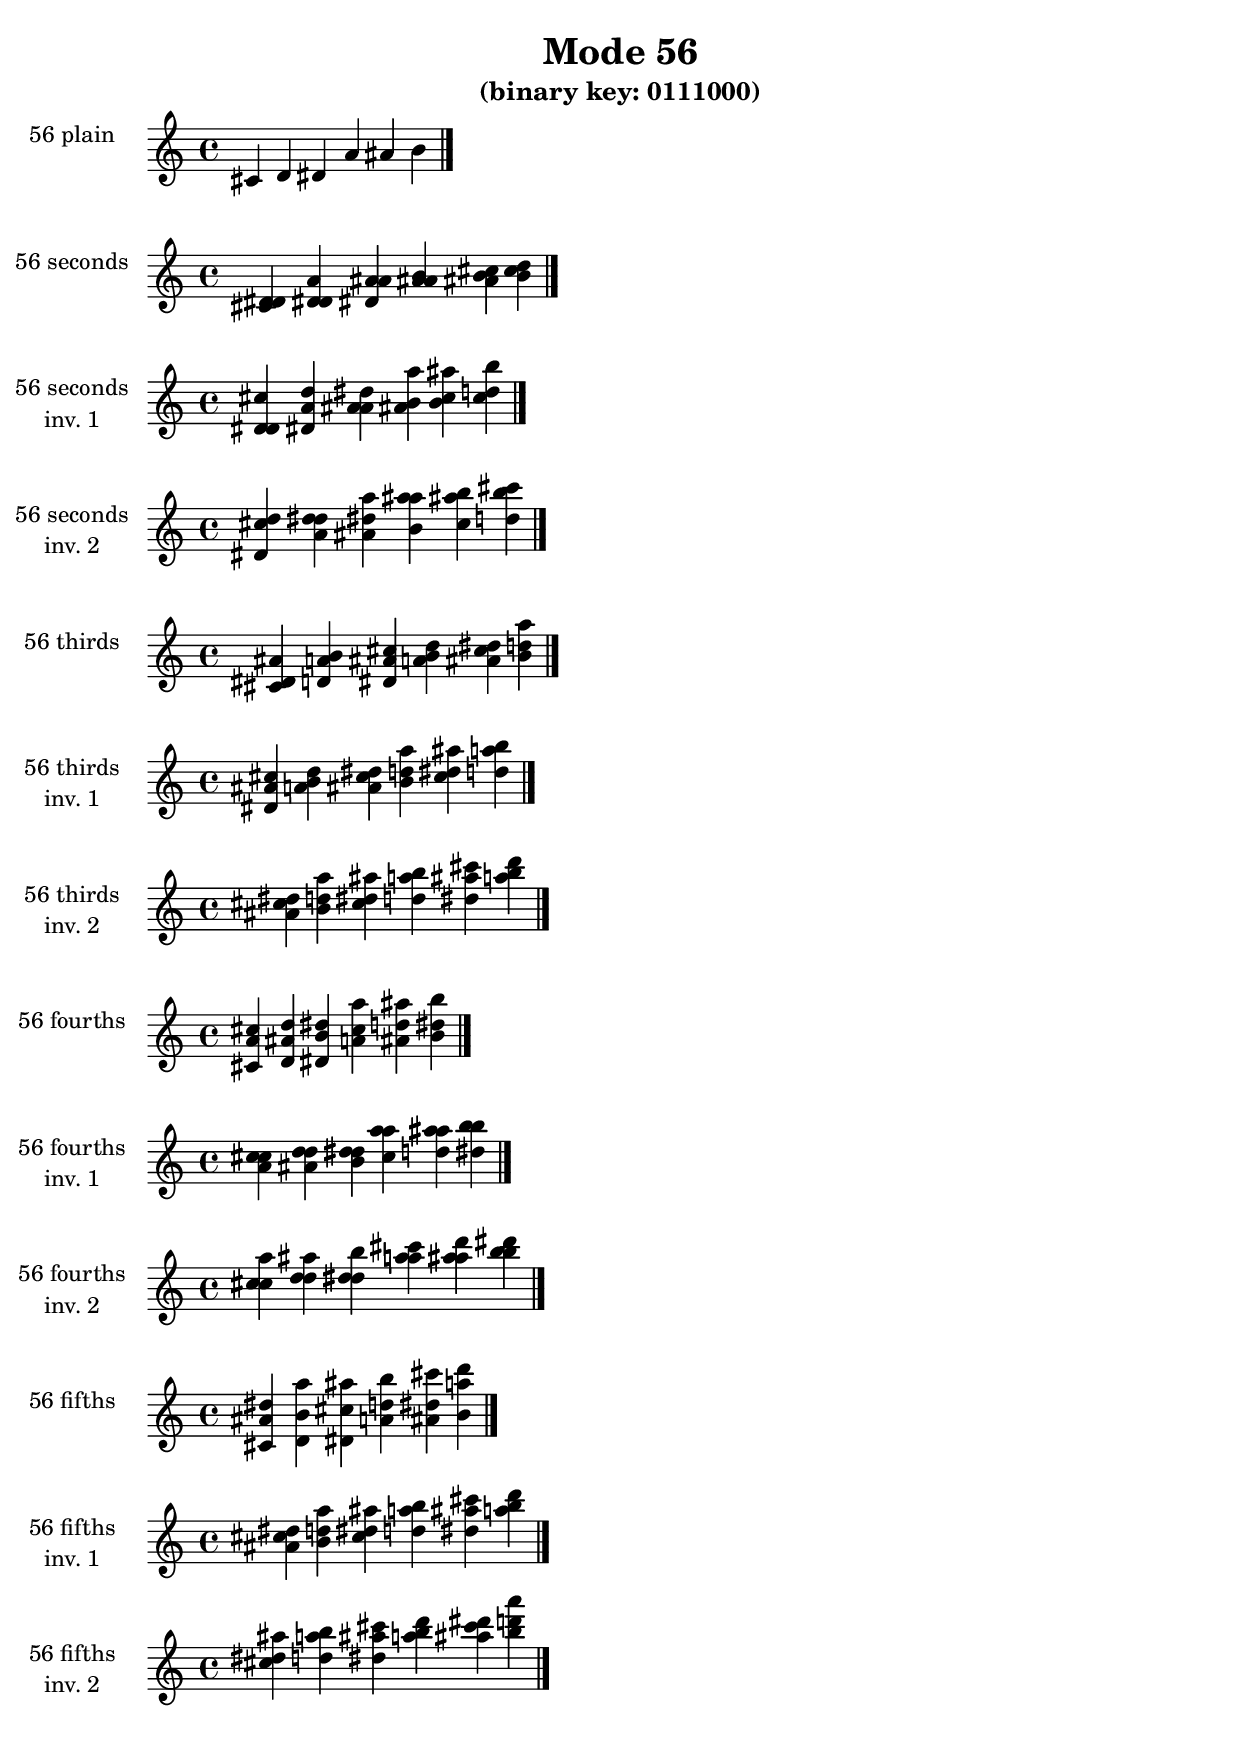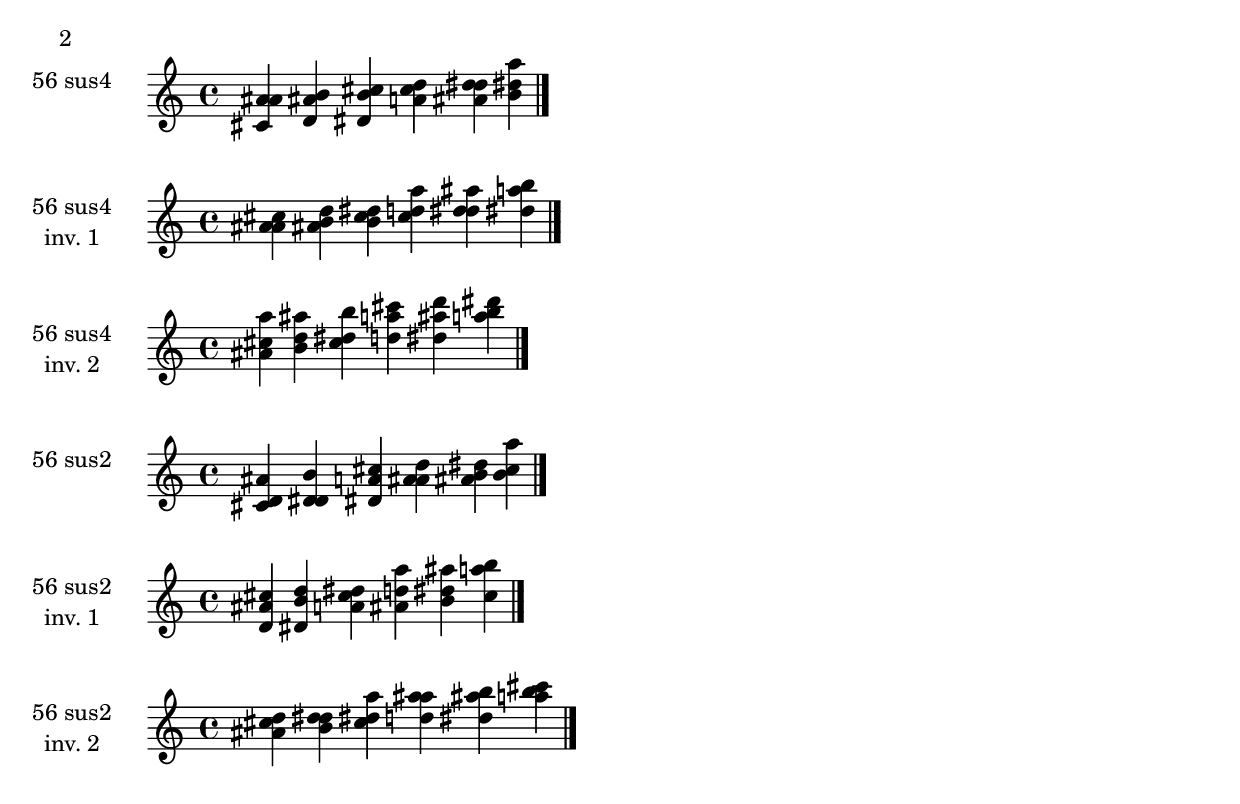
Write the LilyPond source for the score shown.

\version "2.19.0"

\header {
  title = "Mode 56"
  subtitle = "(binary key: 0111000)"
 %% Remove default LilyPond tagline
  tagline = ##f
}

\paper {
  #(set-paper-size "a4")
}

global = {
  \key c \major
  \time 4/4
  \tempo 4=100
}

\book {
  \score {
    \new Staff \with {
      instrumentName =  \markup { \column {
         \hcenter-in #14 \line { 56 plain }
         \hcenter-in #14 \line {  } } }
      midiInstrument = "oboe"
    } { \accidentalStyle "default"
        \cadenzaOn cis' d' dis' a' ais' b'  \cadenzaOff \bar "|." }
    \layout { }
  }
  \score {
    \new Staff \with {
      instrumentName =  \markup { \column {
         \hcenter-in #14 \line { 56 seconds }
         \hcenter-in #14 \line {  } } }
      midiInstrument = "oboe"
    } { \accidentalStyle "default"
        \cadenzaOn <cis' d' dis'> <d' dis' a'> <dis' a' ais'> <a' ais' b'> <ais' b' cis''> <b' cis'' d''>  \cadenzaOff \bar "|." }
    \layout { }
  }
  \score {
    \new Staff \with {
      instrumentName =  \markup { \column {
         \hcenter-in #14 \line { 56 seconds }
         \hcenter-in #14 \line { inv. 1 } } }
      midiInstrument = "oboe"
    } { \accidentalStyle "default"
        \cadenzaOn <d' dis' cis''> <dis' a' d''> <a' ais' dis''> <ais' b' a''> <b' cis'' ais''> <cis'' d'' b''>  \cadenzaOff \bar "|." }
    \layout { }
  }
  \score {
    \new Staff \with {
      instrumentName =  \markup { \column {
         \hcenter-in #14 \line { 56 seconds }
         \hcenter-in #14 \line { inv. 2 } } }
      midiInstrument = "oboe"
    } { \accidentalStyle "default"
        \cadenzaOn <dis' cis'' d''> <a' d'' dis''> <ais' dis'' a''> <b' a'' ais''> <cis'' ais'' b''> <d'' b'' cis'''>  \cadenzaOff \bar "|." }
    \layout { }
  }
  \score {
    \new Staff \with {
      instrumentName =  \markup { \column {
         \hcenter-in #14 \line { 56 thirds }
         \hcenter-in #14 \line {  } } }
      midiInstrument = "oboe"
    } { \accidentalStyle "default"
        \cadenzaOn <cis' dis' ais'> <d' a' b'> <dis' ais' cis''> <a' b' d''> <ais' cis'' dis''> <b' d'' a''>  \cadenzaOff \bar "|." }
    \layout { }
  }
  \score {
    \new Staff \with {
      instrumentName =  \markup { \column {
         \hcenter-in #14 \line { 56 thirds }
         \hcenter-in #14 \line { inv. 1 } } }
      midiInstrument = "oboe"
    } { \accidentalStyle "default"
        \cadenzaOn <dis' ais' cis''> <a' b' d''> <ais' cis'' dis''> <b' d'' a''> <cis'' dis'' ais''> <d'' a'' b''>  \cadenzaOff \bar "|." }
    \layout { }
  }
  \score {
    \new Staff \with {
      instrumentName =  \markup { \column {
         \hcenter-in #14 \line { 56 thirds }
         \hcenter-in #14 \line { inv. 2 } } }
      midiInstrument = "oboe"
    } { \accidentalStyle "default"
        \cadenzaOn <ais' cis'' dis''> <b' d'' a''> <cis'' dis'' ais''> <d'' a'' b''> <dis'' ais'' cis'''> <a'' b'' d'''>  \cadenzaOff \bar "|." }
    \layout { }
  }
  \score {
    \new Staff \with {
      instrumentName =  \markup { \column {
         \hcenter-in #14 \line { 56 fourths }
         \hcenter-in #14 \line {  } } }
      midiInstrument = "oboe"
    } { \accidentalStyle "default"
        \cadenzaOn <cis' a' cis''> <d' ais' d''> <dis' b' dis''> <a' cis'' a''> <ais' d'' ais''> <b' dis'' b''>  \cadenzaOff \bar "|." }
    \layout { }
  }
  \score {
    \new Staff \with {
      instrumentName =  \markup { \column {
         \hcenter-in #14 \line { 56 fourths }
         \hcenter-in #14 \line { inv. 1 } } }
      midiInstrument = "oboe"
    } { \accidentalStyle "default"
        \cadenzaOn <a' cis'' cis''> <ais' d'' d''> <b' dis'' dis''> <cis'' a'' a''> <d'' ais'' ais''> <dis'' b'' b''>  \cadenzaOff \bar "|." }
    \layout { }
  }
  \score {
    \new Staff \with {
      instrumentName =  \markup { \column {
         \hcenter-in #14 \line { 56 fourths }
         \hcenter-in #14 \line { inv. 2 } } }
      midiInstrument = "oboe"
    } { \accidentalStyle "default"
        \cadenzaOn <cis'' cis'' a''> <d'' d'' ais''> <dis'' dis'' b''> <a'' a'' cis'''> <ais'' ais'' d'''> <b'' b'' dis'''>  \cadenzaOff \bar "|." }
    \layout { }
  }
  \score {
    \new Staff \with {
      instrumentName =  \markup { \column {
         \hcenter-in #14 \line { 56 fifths }
         \hcenter-in #14 \line {  } } }
      midiInstrument = "oboe"
    } { \accidentalStyle "default"
        \cadenzaOn <cis' ais' dis''> <d' b' a''> <dis' cis'' ais''> <a' d'' b''> <ais' dis'' cis'''> <b' a'' d'''>  \cadenzaOff \bar "|." }
    \layout { }
  }
  \score {
    \new Staff \with {
      instrumentName =  \markup { \column {
         \hcenter-in #14 \line { 56 fifths }
         \hcenter-in #14 \line { inv. 1 } } }
      midiInstrument = "oboe"
    } { \accidentalStyle "default"
        \cadenzaOn <ais' dis'' cis''> <b' a'' d''> <cis'' ais'' dis''> <d'' b'' a''> <dis'' cis''' ais''> <a'' d''' b''>  \cadenzaOff \bar "|." }
    \layout { }
  }
  \score {
    \new Staff \with {
      instrumentName =  \markup { \column {
         \hcenter-in #14 \line { 56 fifths }
         \hcenter-in #14 \line { inv. 2 } } }
      midiInstrument = "oboe"
    } { \accidentalStyle "default"
        \cadenzaOn <dis'' cis'' ais''> <a'' d'' b''> <ais'' dis'' cis'''> <b'' a'' d'''> <cis''' ais'' dis'''> <d''' b'' a'''>  \cadenzaOff \bar "|." }
    \layout { }
  }
  \score {
    \new Staff \with {
      instrumentName =  \markup { \column {
         \hcenter-in #14 \line { 56 sus4 }
         \hcenter-in #14 \line {  } } }
      midiInstrument = "oboe"
    } { \accidentalStyle "default"
        \cadenzaOn <cis' a' ais'> <d' ais' b'> <dis' b' cis''> <a' cis'' d''> <ais' d'' dis''> <b' dis'' a''>  \cadenzaOff \bar "|." }
    \layout { }
  }
  \score {
    \new Staff \with {
      instrumentName =  \markup { \column {
         \hcenter-in #14 \line { 56 sus4 }
         \hcenter-in #14 \line { inv. 1 } } }
      midiInstrument = "oboe"
    } { \accidentalStyle "default"
        \cadenzaOn <a' ais' cis''> <ais' b' d''> <b' cis'' dis''> <cis'' d'' a''> <d'' dis'' ais''> <dis'' a'' b''>  \cadenzaOff \bar "|." }
    \layout { }
  }
  \score {
    \new Staff \with {
      instrumentName =  \markup { \column {
         \hcenter-in #14 \line { 56 sus4 }
         \hcenter-in #14 \line { inv. 2 } } }
      midiInstrument = "oboe"
    } { \accidentalStyle "default"
        \cadenzaOn <ais' cis'' a''> <b' d'' ais''> <cis'' dis'' b''> <d'' a'' cis'''> <dis'' ais'' d'''> <a'' b'' dis'''>  \cadenzaOff \bar "|." }
    \layout { }
  }
  \score {
    \new Staff \with {
      instrumentName =  \markup { \column {
         \hcenter-in #14 \line { 56 sus2 }
         \hcenter-in #14 \line {  } } }
      midiInstrument = "oboe"
    } { \accidentalStyle "default"
        \cadenzaOn <cis' d' ais'> <d' dis' b'> <dis' a' cis''> <a' ais' d''> <ais' b' dis''> <b' cis'' a''>  \cadenzaOff \bar "|." }
    \layout { }
  }
  \score {
    \new Staff \with {
      instrumentName =  \markup { \column {
         \hcenter-in #14 \line { 56 sus2 }
         \hcenter-in #14 \line { inv. 1 } } }
      midiInstrument = "oboe"
    } { \accidentalStyle "default"
        \cadenzaOn <d' ais' cis''> <dis' b' d''> <a' cis'' dis''> <ais' d'' a''> <b' dis'' ais''> <cis'' a'' b''>  \cadenzaOff \bar "|." }
    \layout { }
  }
  \score {
    \new Staff \with {
      instrumentName =  \markup { \column {
         \hcenter-in #14 \line { 56 sus2 }
         \hcenter-in #14 \line { inv. 2 } } }
      midiInstrument = "oboe"
    } { \accidentalStyle "default"
        \cadenzaOn <ais' cis'' d''> <b' d'' dis''> <cis'' dis'' a''> <d'' a'' ais''> <dis'' ais'' b''> <a'' b'' cis'''>  \cadenzaOff \bar "|." }
    \layout { }
  }
}

\book {
  \bookOutputSuffix "plain_"
  \score {
    \new Staff \with {
      instrumentName =  \markup { \column {
         \hcenter-in #14 \line { 56 plain }
         \hcenter-in #14 \line {  } } }
      midiInstrument = "oboe"
    } { \accidentalStyle "default"
        \cadenzaOn cis' d' dis' a' ais' b'  \cadenzaOff \bar "|." }
    \midi { }
  }
}
\book {
  \bookOutputSuffix "seconds_"
  \score {
    \new Staff \with {
      instrumentName =  \markup { \column {
         \hcenter-in #14 \line { 56 seconds }
         \hcenter-in #14 \line {  } } }
      midiInstrument = "oboe"
    } { \accidentalStyle "default"
        \cadenzaOn <cis' d' dis'> <d' dis' a'> <dis' a' ais'> <a' ais' b'> <ais' b' cis''> <b' cis'' d''>  \cadenzaOff \bar "|." }
    \midi { }
  }
}
\book {
  \bookOutputSuffix "seconds_inv. 1"
  \score {
    \new Staff \with {
      instrumentName =  \markup { \column {
         \hcenter-in #14 \line { 56 seconds }
         \hcenter-in #14 \line { inv. 1 } } }
      midiInstrument = "oboe"
    } { \accidentalStyle "default"
        \cadenzaOn <d' dis' cis''> <dis' a' d''> <a' ais' dis''> <ais' b' a''> <b' cis'' ais''> <cis'' d'' b''>  \cadenzaOff \bar "|." }
    \midi { }
  }
}
\book {
  \bookOutputSuffix "seconds_inv. 2"
  \score {
    \new Staff \with {
      instrumentName =  \markup { \column {
         \hcenter-in #14 \line { 56 seconds }
         \hcenter-in #14 \line { inv. 2 } } }
      midiInstrument = "oboe"
    } { \accidentalStyle "default"
        \cadenzaOn <dis' cis'' d''> <a' d'' dis''> <ais' dis'' a''> <b' a'' ais''> <cis'' ais'' b''> <d'' b'' cis'''>  \cadenzaOff \bar "|." }
    \midi { }
  }
}
\book {
  \bookOutputSuffix "thirds_"
  \score {
    \new Staff \with {
      instrumentName =  \markup { \column {
         \hcenter-in #14 \line { 56 thirds }
         \hcenter-in #14 \line {  } } }
      midiInstrument = "oboe"
    } { \accidentalStyle "default"
        \cadenzaOn <cis' dis' ais'> <d' a' b'> <dis' ais' cis''> <a' b' d''> <ais' cis'' dis''> <b' d'' a''>  \cadenzaOff \bar "|." }
    \midi { }
  }
}
\book {
  \bookOutputSuffix "thirds_inv. 1"
  \score {
    \new Staff \with {
      instrumentName =  \markup { \column {
         \hcenter-in #14 \line { 56 thirds }
         \hcenter-in #14 \line { inv. 1 } } }
      midiInstrument = "oboe"
    } { \accidentalStyle "default"
        \cadenzaOn <dis' ais' cis''> <a' b' d''> <ais' cis'' dis''> <b' d'' a''> <cis'' dis'' ais''> <d'' a'' b''>  \cadenzaOff \bar "|." }
    \midi { }
  }
}
\book {
  \bookOutputSuffix "thirds_inv. 2"
  \score {
    \new Staff \with {
      instrumentName =  \markup { \column {
         \hcenter-in #14 \line { 56 thirds }
         \hcenter-in #14 \line { inv. 2 } } }
      midiInstrument = "oboe"
    } { \accidentalStyle "default"
        \cadenzaOn <ais' cis'' dis''> <b' d'' a''> <cis'' dis'' ais''> <d'' a'' b''> <dis'' ais'' cis'''> <a'' b'' d'''>  \cadenzaOff \bar "|." }
    \midi { }
  }
}
\book {
  \bookOutputSuffix "fourths_"
  \score {
    \new Staff \with {
      instrumentName =  \markup { \column {
         \hcenter-in #14 \line { 56 fourths }
         \hcenter-in #14 \line {  } } }
      midiInstrument = "oboe"
    } { \accidentalStyle "default"
        \cadenzaOn <cis' a' cis''> <d' ais' d''> <dis' b' dis''> <a' cis'' a''> <ais' d'' ais''> <b' dis'' b''>  \cadenzaOff \bar "|." }
    \midi { }
  }
}
\book {
  \bookOutputSuffix "fourths_inv. 1"
  \score {
    \new Staff \with {
      instrumentName =  \markup { \column {
         \hcenter-in #14 \line { 56 fourths }
         \hcenter-in #14 \line { inv. 1 } } }
      midiInstrument = "oboe"
    } { \accidentalStyle "default"
        \cadenzaOn <a' cis'' cis''> <ais' d'' d''> <b' dis'' dis''> <cis'' a'' a''> <d'' ais'' ais''> <dis'' b'' b''>  \cadenzaOff \bar "|." }
    \midi { }
  }
}
\book {
  \bookOutputSuffix "fourths_inv. 2"
  \score {
    \new Staff \with {
      instrumentName =  \markup { \column {
         \hcenter-in #14 \line { 56 fourths }
         \hcenter-in #14 \line { inv. 2 } } }
      midiInstrument = "oboe"
    } { \accidentalStyle "default"
        \cadenzaOn <cis'' cis'' a''> <d'' d'' ais''> <dis'' dis'' b''> <a'' a'' cis'''> <ais'' ais'' d'''> <b'' b'' dis'''>  \cadenzaOff \bar "|." }
    \midi { }
  }
}
\book {
  \bookOutputSuffix "fifths_"
  \score {
    \new Staff \with {
      instrumentName =  \markup { \column {
         \hcenter-in #14 \line { 56 fifths }
         \hcenter-in #14 \line {  } } }
      midiInstrument = "oboe"
    } { \accidentalStyle "default"
        \cadenzaOn <cis' ais' dis''> <d' b' a''> <dis' cis'' ais''> <a' d'' b''> <ais' dis'' cis'''> <b' a'' d'''>  \cadenzaOff \bar "|." }
    \midi { }
  }
}
\book {
  \bookOutputSuffix "fifths_inv. 1"
  \score {
    \new Staff \with {
      instrumentName =  \markup { \column {
         \hcenter-in #14 \line { 56 fifths }
         \hcenter-in #14 \line { inv. 1 } } }
      midiInstrument = "oboe"
    } { \accidentalStyle "default"
        \cadenzaOn <ais' dis'' cis''> <b' a'' d''> <cis'' ais'' dis''> <d'' b'' a''> <dis'' cis''' ais''> <a'' d''' b''>  \cadenzaOff \bar "|." }
    \midi { }
  }
}
\book {
  \bookOutputSuffix "fifths_inv. 2"
  \score {
    \new Staff \with {
      instrumentName =  \markup { \column {
         \hcenter-in #14 \line { 56 fifths }
         \hcenter-in #14 \line { inv. 2 } } }
      midiInstrument = "oboe"
    } { \accidentalStyle "default"
        \cadenzaOn <dis'' cis'' ais''> <a'' d'' b''> <ais'' dis'' cis'''> <b'' a'' d'''> <cis''' ais'' dis'''> <d''' b'' a'''>  \cadenzaOff \bar "|." }
    \midi { }
  }
}
\book {
  \bookOutputSuffix "sus4_"
  \score {
    \new Staff \with {
      instrumentName =  \markup { \column {
         \hcenter-in #14 \line { 56 sus4 }
         \hcenter-in #14 \line {  } } }
      midiInstrument = "oboe"
    } { \accidentalStyle "default"
        \cadenzaOn <cis' a' ais'> <d' ais' b'> <dis' b' cis''> <a' cis'' d''> <ais' d'' dis''> <b' dis'' a''>  \cadenzaOff \bar "|." }
    \midi { }
  }
}
\book {
  \bookOutputSuffix "sus4_inv. 1"
  \score {
    \new Staff \with {
      instrumentName =  \markup { \column {
         \hcenter-in #14 \line { 56 sus4 }
         \hcenter-in #14 \line { inv. 1 } } }
      midiInstrument = "oboe"
    } { \accidentalStyle "default"
        \cadenzaOn <a' ais' cis''> <ais' b' d''> <b' cis'' dis''> <cis'' d'' a''> <d'' dis'' ais''> <dis'' a'' b''>  \cadenzaOff \bar "|." }
    \midi { }
  }
}
\book {
  \bookOutputSuffix "sus4_inv. 2"
  \score {
    \new Staff \with {
      instrumentName =  \markup { \column {
         \hcenter-in #14 \line { 56 sus4 }
         \hcenter-in #14 \line { inv. 2 } } }
      midiInstrument = "oboe"
    } { \accidentalStyle "default"
        \cadenzaOn <ais' cis'' a''> <b' d'' ais''> <cis'' dis'' b''> <d'' a'' cis'''> <dis'' ais'' d'''> <a'' b'' dis'''>  \cadenzaOff \bar "|." }
    \midi { }
  }
}
\book {
  \bookOutputSuffix "sus2_"
  \score {
    \new Staff \with {
      instrumentName =  \markup { \column {
         \hcenter-in #14 \line { 56 sus2 }
         \hcenter-in #14 \line {  } } }
      midiInstrument = "oboe"
    } { \accidentalStyle "default"
        \cadenzaOn <cis' d' ais'> <d' dis' b'> <dis' a' cis''> <a' ais' d''> <ais' b' dis''> <b' cis'' a''>  \cadenzaOff \bar "|." }
    \midi { }
  }
}
\book {
  \bookOutputSuffix "sus2_inv. 1"
  \score {
    \new Staff \with {
      instrumentName =  \markup { \column {
         \hcenter-in #14 \line { 56 sus2 }
         \hcenter-in #14 \line { inv. 1 } } }
      midiInstrument = "oboe"
    } { \accidentalStyle "default"
        \cadenzaOn <d' ais' cis''> <dis' b' d''> <a' cis'' dis''> <ais' d'' a''> <b' dis'' ais''> <cis'' a'' b''>  \cadenzaOff \bar "|." }
    \midi { }
  }
}
\book {
  \bookOutputSuffix "sus2_inv. 2"
  \score {
    \new Staff \with {
      instrumentName =  \markup { \column {
         \hcenter-in #14 \line { 56 sus2 }
         \hcenter-in #14 \line { inv. 2 } } }
      midiInstrument = "oboe"
    } { \accidentalStyle "default"
        \cadenzaOn <ais' cis'' d''> <b' d'' dis''> <cis'' dis'' a''> <d'' a'' ais''> <dis'' ais'' b''> <a'' b'' cis'''>  \cadenzaOff \bar "|." }
    \midi { }
  }
}
